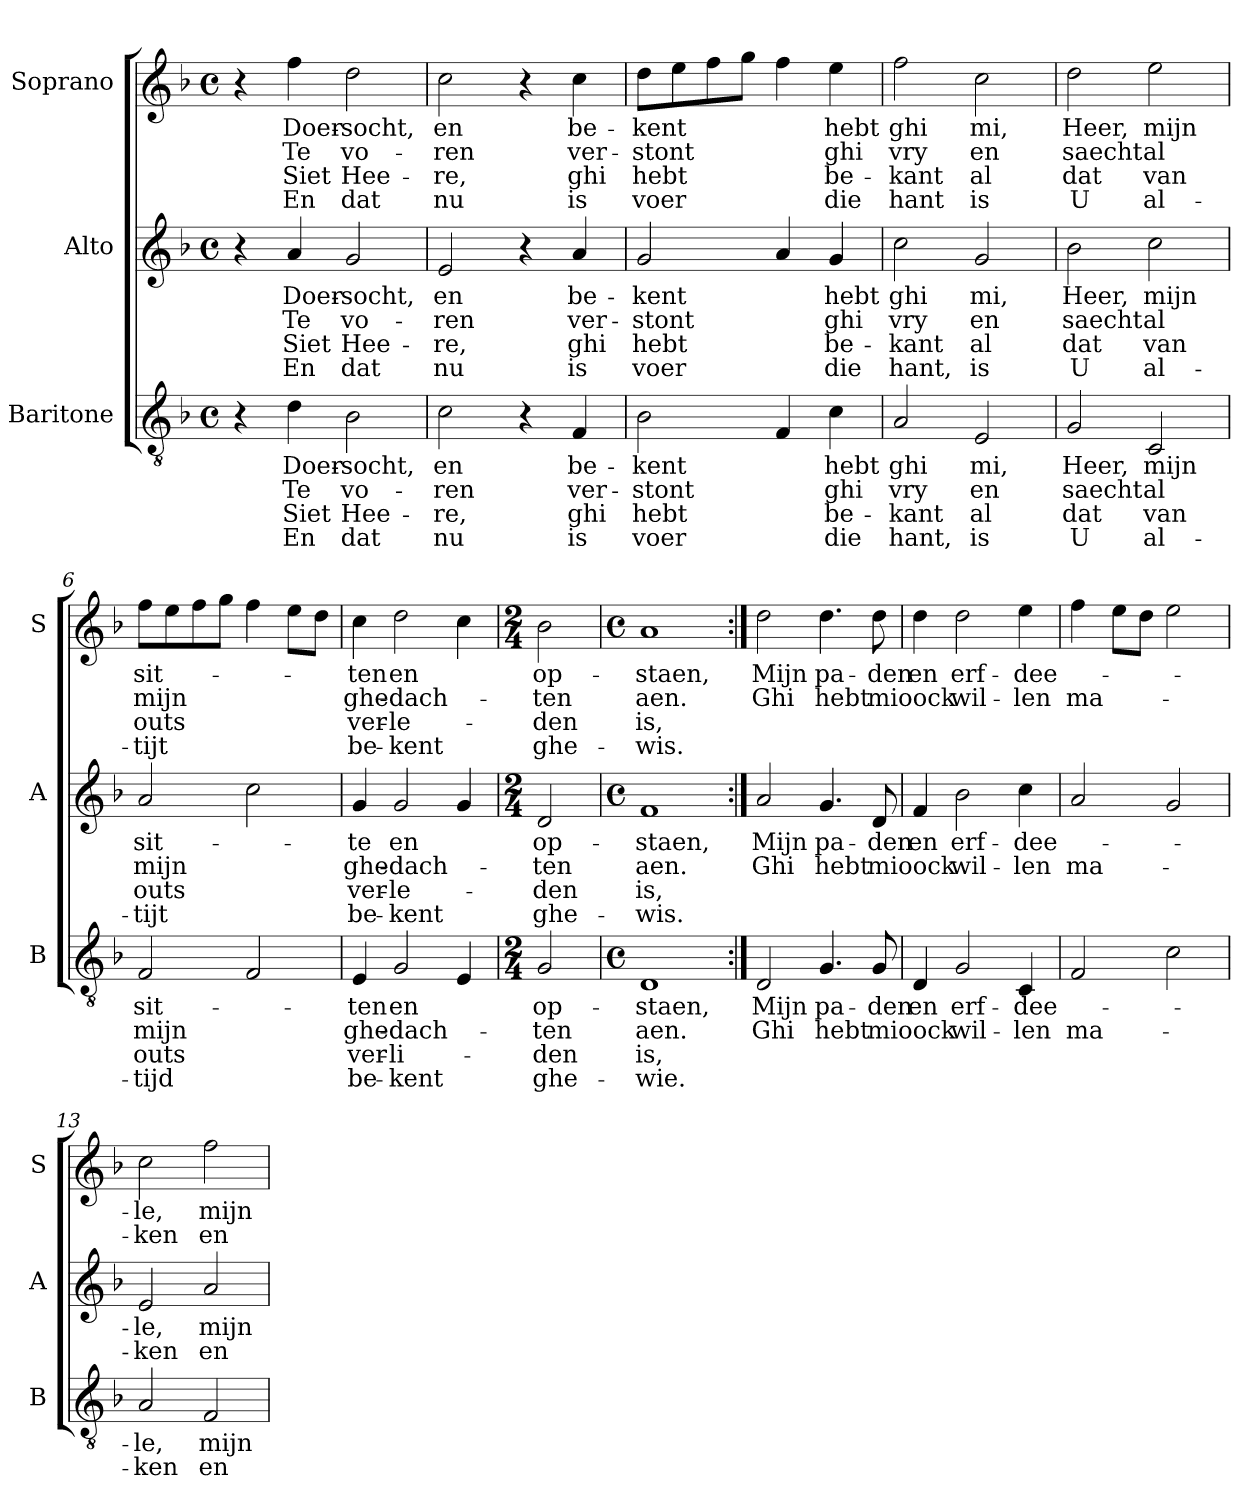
**kern	**text	**text	**text	**text	**kern	**text	**text	**text	**text	**kern	**text	**text	**text	**text
*part3	*part3	*part3	*part3	*part3	*part2	*part2	*part2	*part2	*part2	*part1	*part1	*part1	*part1	*part1
*staff3	*staff3	*staff3	*staff3	*staff3	*staff2	*staff2	*staff2	*staff2	*staff2	*staff1	*staff1	*staff1	*staff1	*staff1
*I"Baritone	*	*	*	*	*I"Alto	*	*	*	*	*I"Soprano	*	*	*	*
*I'B	*	*	*	*	*I'A	*	*	*	*	*I'S	*	*	*	*
*clefGv2	*	*	*	*	*clefG2	*	*	*	*	*clefG2	*	*	*	*
*k[b-]	*	*	*	*	*k[b-]	*	*	*	*	*k[b-]	*	*	*	*
*F:	*	*	*	*	*F:	*	*	*	*	*F:	*	*	*	*
*M4/4	*	*	*	*	*M4/4	*	*	*	*	*M4/4	*	*	*	*
*met(c)	*	*	*	*	*met(c)	*	*	*	*	*met(c)	*	*	*	*
=1	=1	=1	=1	=1	=1	=1	=1	=1	=1	=1	=1	=1	=1	=1
!	!LO:LY:b	!	!LO:LY:b	!	!	!LO:LY:b	!	!LO:LY:b	!	!	!LO:LY:b	!	!LO:LY:b	!
4r	1)	.	2)	.	4r	1)	.	2)	.	4r	1)	.	2)	.
!	!LO:LY:b	!LO:LY:b	!LO:LY:b	!LO:LY:b	!	!LO:LY:b	!LO:LY:b	!LO:LY:b	!LO:LY:b	!	!LO:LY:b	!LO:LY:b	!LO:LY:b	!LO:LY:b
4d\	Doer-	Te	Siet	En	4a/	Doer-	Te	Siet	En	4ff\	Doer-	Te	Siet	En
!	!LO:LY:b	!LO:LY:b	!LO:LY:b	!LO:LY:b	!	!LO:LY:b	!LO:LY:b	!LO:LY:b	!LO:LY:b	!	!LO:LY:b	!LO:LY:b	!LO:LY:b	!LO:LY:b
2B-\	-socht,	vo-	Hee-	dat	2g/	-socht,	vo-	Hee-	dat	2dd\	-socht,	vo-	Hee-	dat
=2	=2	=2	=2	=2	=2	=2	=2	=2	=2	=2	=2	=2	=2	=2
!	!LO:LY:b	!LO:LY:b	!LO:LY:b	!LO:LY:b	!	!LO:LY:b	!LO:LY:b	!LO:LY:b	!LO:LY:b	!	!LO:LY:b	!LO:LY:b	!LO:LY:b	!LO:LY:b
2c\	en	-ren	-re,	nu	2e/	en	-ren	-re,	nu	2cc\	en	-ren	-re,	nu
4r	.	.	.	.	4r	.	.	.	.	4r	.	.	.	.
!	!LO:LY:b	!LO:LY:b	!LO:LY:b	!LO:LY:b	!	!LO:LY:b	!LO:LY:b	!LO:LY:b	!LO:LY:b	!	!LO:LY:b	!LO:LY:b	!LO:LY:b	!LO:LY:b
4F/	be-	ver-	ghi	is	4a/	be-	ver-	ghi	is	4cc\	be-	ver-	ghi	is
=3	=3	=3	=3	=3	=3	=3	=3	=3	=3	=3	=3	=3	=3	=3
!	!LO:LY:b	!LO:LY:b	!LO:LY:b	!LO:LY:b	!	!LO:LY:b	!LO:LY:b	!LO:LY:b	!LO:LY:b	!	!LO:LY:b	!LO:LY:b	!LO:LY:b	!LO:LY:b
2B-\	-kent	-stont	hebt	voer	2g/	-kent	-stont	hebt	voer	8dd\L	-kent	-stont	hebt	voer
.	.	.	.	.	.	.	.	.	.	8ee\	.	.	.	.
.	.	.	.	.	.	.	.	.	.	8ff\	.	.	.	.
.	.	.	.	.	.	.	.	.	.	8gg\J	.	.	.	.
4F/	.	.	.	.	4a/	.	.	.	.	4ff\	.	.	.	.
!	!LO:LY:b	!LO:LY:b	!LO:LY:b	!LO:LY:b	!	!LO:LY:b	!LO:LY:b	!LO:LY:b	!LO:LY:b	!	!LO:LY:b	!LO:LY:b	!LO:LY:b	!LO:LY:b
4c\	hebt	ghi	be-	die	4g/	hebt	ghi	be-	die	4ee\	hebt	ghi	be-	die
=4	=4	=4	=4	=4	=4	=4	=4	=4	=4	=4	=4	=4	=4	=4
!	!LO:LY:b	!LO:LY:b	!LO:LY:b	!LO:LY:b	!	!LO:LY:b	!LO:LY:b	!LO:LY:b	!LO:LY:b	!	!LO:LY:b	!LO:LY:b	!LO:LY:b	!LO:LY:b
2A/	ghi	vry	-kant	hant,	2cc\	ghi	vry	-kant	hant,	2ff\	ghi	vry	-kant	hant
!	!LO:LY:b	!LO:LY:b	!LO:LY:b	!LO:LY:b	!	!LO:LY:b	!LO:LY:b	!LO:LY:b	!LO:LY:b	!	!LO:LY:b	!LO:LY:b	!LO:LY:b	!LO:LY:b
2E/	mi,	en	al	is	2g/	mi,	en	al	is	2cc\	mi,	en	al	is
!!LO:LB:g=z
=5	=5	=5	=5	=5	=5	=5	=5	=5	=5	=5	=5	=5	=5	=5
!	!LO:LY:b	!LO:LY:b	!LO:LY:b	!LO:LY:b	!	!LO:LY:b	!LO:LY:b	!LO:LY:b	!LO:LY:b	!	!LO:LY:b	!LO:LY:b	!LO:LY:b	!LO:LY:b
2G/	Heer,	saecht	dat	U	2b-\	Heer,	saecht	dat	U	2dd\	Heer,	saecht	dat	U
!	!LO:LY:b	!LO:LY:b	!LO:LY:b	!LO:LY:b	!	!LO:LY:b	!LO:LY:b	!LO:LY:b	!LO:LY:b	!	!LO:LY:b	!LO:LY:b	!LO:LY:b	!LO:LY:b
2C/	mijn	al	van	al-	2cc\	mijn	al	van	al-	2ee\	mijn	al	van	al-
=6	=6	=6	=6	=6	=6	=6	=6	=6	=6	=6	=6	=6	=6	=6
!	!LO:LY:b	!LO:LY:b	!LO:LY:b	!LO:LY:b	!	!LO:LY:b	!LO:LY:b	!LO:LY:b	!LO:LY:b	!	!LO:LY:b	!LO:LY:b	!LO:LY:b	!LO:LY:b
2F/	sit-	mijn	outs	-tijd	2a/	sit-	mijn	outs	-tijt	8ff\L	sit-	mijn	outs	-tijt
.	.	.	.	.	.	.	.	.	.	8ee\	.	.	.	.
.	.	.	.	.	.	.	.	.	.	8ff\	.	.	.	.
.	.	.	.	.	.	.	.	.	.	8gg\J	.	.	.	.
2F/	.	.	.	.	2cc\	.	.	.	.	4ff\	.	.	.	.
.	.	.	.	.	.	.	.	.	.	8ee\L	.	.	.	.
.	.	.	.	.	.	.	.	.	.	8dd\J	.	.	.	.
=7	=7	=7	=7	=7	=7	=7	=7	=7	=7	=7	=7	=7	=7	=7
!	!LO:LY:b	!LO:LY:b	!LO:LY:b	!LO:LY:b	!	!LO:LY:b	!LO:LY:b	!LO:LY:b	!LO:LY:b	!	!LO:LY:b	!LO:LY:b	!LO:LY:b	!LO:LY:b
4E/	-ten	ghe-	ver-	be-	4g/	-te	ghe-	ver-	be-	4cc\	-ten	ghe-	ver-	be-
!	!LO:LY:b	!LO:LY:b	!LO:LY:b	!LO:LY:b	!	!LO:LY:b	!LO:LY:b	!LO:LY:b	!LO:LY:b	!	!LO:LY:b	!LO:LY:b	!LO:LY:b	!LO:LY:b
2G/	en	-dach-	-li-	-kent	2g/	en	-dach-	-le-	-kent	2dd\	en	-dach-	-le-	-kent
4E/	.	.	.	.	4g/	.	.	.	.	4cc\	.	.	.	.
=8	=8	=8	=8	=8	=8	=8	=8	=8	=8	=8	=8	=8	=8	=8
*M2/4	*	*	*	*	*M2/4	*	*	*	*	*M2/4	*	*	*	*
!	!LO:LY:b	!LO:LY:b	!LO:LY:b	!LO:LY:b	!	!LO:LY:b	!LO:LY:b	!LO:LY:b	!LO:LY:b	!	!LO:LY:b	!LO:LY:b	!LO:LY:b	!LO:LY:b
2G/	op-	-ten	-den	ghe-	2d/	op-	-ten	-den	ghe-	2b-\	op-	-ten	-den	ghe-
=9	=9	=9	=9	=9	=9	=9	=9	=9	=9	=9	=9	=9	=9	=9
*M4/4	*	*	*	*	*M4/4	*	*	*	*	*M4/4	*	*	*	*
*met(c)	*	*	*	*	*met(c)	*	*	*	*	*met(c)	*	*	*	*
!	!LO:LY:b	!LO:LY:b	!LO:LY:b	!LO:LY:b	!	!LO:LY:b	!LO:LY:b	!LO:LY:b	!LO:LY:b	!	!LO:LY:b	!LO:LY:b	!LO:LY:b	!LO:LY:b
1D	-staen,	aen.	is,	-wie.	1f	-staen,	aen.	is,	-wis.	1a	-staen,	aen.	is,	-wis.
!!LO:PB:g=z
=10:|!	=10:|!	=10:|!	=10:|!	=10:|!	=10:|!	=10:|!	=10:|!	=10:|!	=10:|!	=10:|!	=10:|!	=10:|!	=10:|!	=10:|!
!	!LO:LY:b	!LO:LY:b	!	!	!	!LO:LY:b	!LO:LY:b	!	!	!	!LO:LY:b	!LO:LY:b	!	!
2D/	Mijn	Ghi	.	.	2a/	Mijn	Ghi	.	.	2dd\	Mijn	Ghi	.	.
!	!LO:LY:b	!LO:LY:b	!	!	!	!LO:LY:b	!LO:LY:b	!	!	!	!LO:LY:b	!LO:LY:b	!	!
4.G/	pa-	hebt	.	.	4.g/	pa-	hebt	.	.	4.dd\	pa-	hebt	.	.
!	!LO:LY:b	!LO:LY:b	!	!	!	!LO:LY:b	!LO:LY:b	!	!	!	!LO:LY:b	!LO:LY:b	!	!
8G/	-den	mi	.	.	8d/	-den	mi	.	.	8dd\	-den	mi	.	.
=11	=11	=11	=11	=11	=11	=11	=11	=11	=11	=11	=11	=11	=11	=11
!	!LO:LY:b	!LO:LY:b	!	!	!	!LO:LY:b	!LO:LY:b	!	!	!	!LO:LY:b	!LO:LY:b	!	!
4D/	en	oock	.	.	4f/	en	oock	.	.	4dd\	en	oock	.	.
!	!LO:LY:b	!LO:LY:b	!	!	!	!LO:LY:b	!LO:LY:b	!	!	!	!LO:LY:b	!LO:LY:b	!	!
2G/	erf-	wil-	.	.	2b-\	erf-	wil-	.	.	2dd\	erf-	wil-	.	.
!	!LO:LY:b	!LO:LY:b	!	!	!	!LO:LY:b	!LO:LY:b	!	!	!	!LO:LY:b	!LO:LY:b	!	!
4C/	-dee-	-len	.	.	4cc\	-dee-	-len	.	.	4ee\	-dee-	-len	.	.
=12	=12	=12	=12	=12	=12	=12	=12	=12	=12	=12	=12	=12	=12	=12
!	!	!LO:LY:b	!	!	!	!	!LO:LY:b	!	!	!	!	!LO:LY:b	!	!
2F/	.	ma-	.	.	2a/	.	ma-	.	.	4ff\	.	ma-	.	.
.	.	.	.	.	.	.	.	.	.	8ee\L	.	.	.	.
.	.	.	.	.	.	.	.	.	.	8dd\J	.	.	.	.
2c\	.	.	.	.	2g/	.	.	.	.	2ee\	.	.	.	.
=13	=13	=13	=13	=13	=13	=13	=13	=13	=13	=13	=13	=13	=13	=13
!	!LO:LY:b	!LO:LY:b	!	!	!	!LO:LY:b	!LO:LY:b	!	!	!	!LO:LY:b	!LO:LY:b	!	!
2A/	-le,	-ken	.	.	2e/	-le,	-ken	.	.	2cc\	-le,	-ken	.	.
!	!LO:LY:b	!LO:LY:b	!	!	!	!LO:LY:b	!LO:LY:b	!	!	!	!LO:LY:b	!LO:LY:b	!	!
2F/	mijn	en	.	.	2a/	mijn	en	.	.	2ff\	mijn	en	.	.
=	=	=	=	=	=	=	=	=	=	=	=	=	=	=
*-	*-	*-	*-	*-	*-	*-	*-	*-	*-	*-	*-	*-	*-	*-
